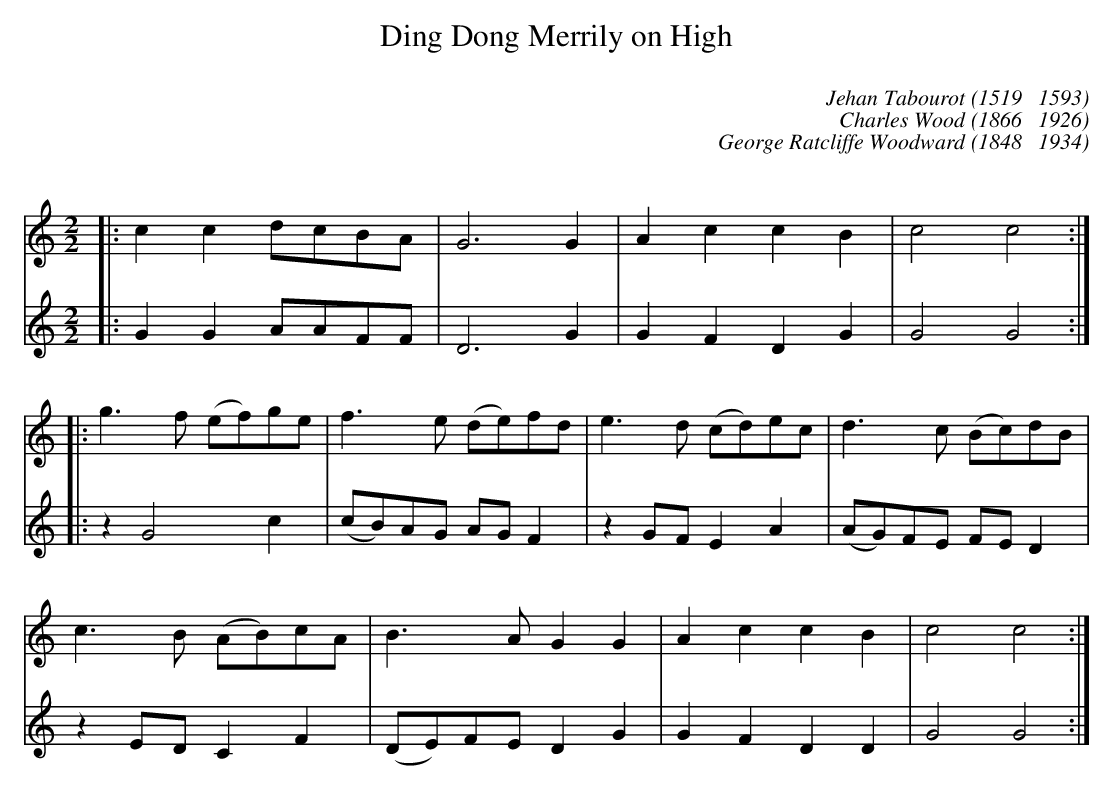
X:1
C:
T: Ding Dong Merrily on High
C: Jehan Tabourot (1519   1593)
C: Charles Wood (1866   1926)
C: George Ratcliffe Woodward (1848   1934)
C:
M: 2/2
L: 1/8
K: C
V: 1
|: c2c2 dcBA | G6G2 | A2c2 c2B2 | c4 c4 :|
|: g2>f2 (ef)ge | f2>e2 (de)fd | e2>d2 (cd)ec | d2>c2 (Bc)dB |
c2>B2 (AB)cA | B2>A2 G2G2 | A2c2 c2B2 | c4 c4 :|
V: 2
|: G2G2 AAFF | D6G2 | G2F2 D2G2 | G4G4 :|
|: z2G4c2 | (cB)AG AGF2 | z2GF E2A2 | (AG)FE FED2 |
z2ED C2F2 | (DE)FE D2G2 | G2F2 D2D2 | G4 G4 :|
